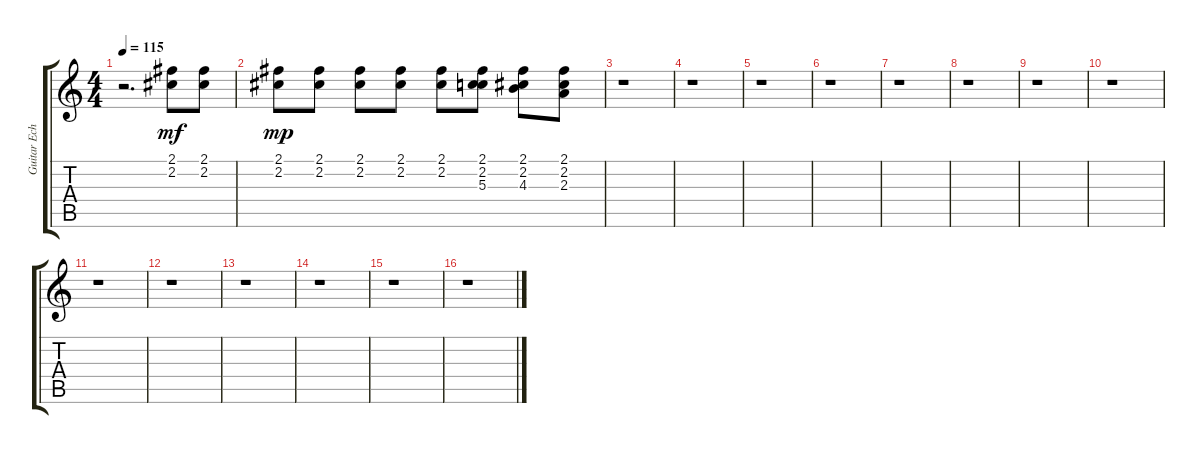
\track ("Guitar Echo" "Guitar Ech") {instrument distortionguitar}
\staff {score tabs}
\tuning (E4 B3 G3 D3 A2 E2) {hide}
\ts (4 4)
\tempo 115
\clef g2
\ks c
r.2{d dy mf} (2.1 2.2).8 (2.1 2.2).8 |
(2.1 2.2).8{dy mp} (2.1 2.2).8 (2.1 2.2).8 (2.1 2.2).8 (2.1 2.2).8 (2.1 2.2 5.3).8 (2.1 2.2 4.3).8 (2.1 2.2 2.3).8 |
r.1 |
r.1 |
r.1 |
r.1 |
r.1 |
r.1 |
r.1 |
r.1 |
r.1 |
r.1 |
r.1 |
r.1 |
r.1 |
r.1
